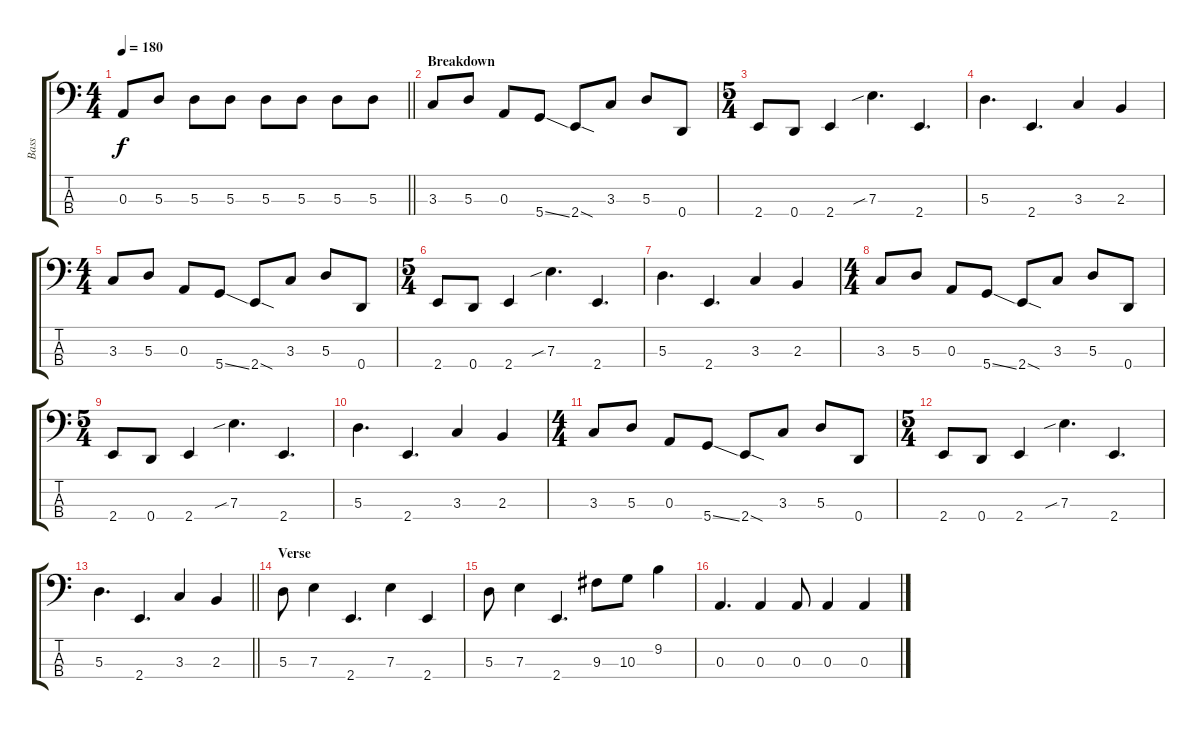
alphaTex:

\track ("Bass" "Bass") {instrument electricbassfinger}
\staff {score tabs}
\tuning (G2 D2 A1 D1) {hide}
\ts (4 4)
\tempo 180
\clef f4
\barLineRight lightlight
\ks c
0.3.8{dy f} 5.3.8 5.3.8 5.3.8 5.3.8 5.3.8 5.3.8 5.3.8 |
\section ("" "Breakdown")
3.3.8 5.3.8 0.3.8 5.4{ss}.8 2.4{sod}.8 3.3.8 5.3.8 0.4.8 |
\ts (5 4)
2.4.8 0.4.8 2.4.4 7.3{sib}.4{d} 2.4.4{d} |
5.3.4{d} 2.4.4{d} 3.3.4 2.3.4 |
\ts (4 4)
3.3.8 5.3.8 0.3.8 5.4{ss}.8 2.4{sod}.8 3.3.8 5.3.8 0.4.8 |
\ts (5 4)
2.4.8 0.4.8 2.4.4 7.3{sib}.4{d} 2.4.4{d} |
5.3.4{d} 2.4.4{d} 3.3.4 2.3.4 |
\ts (4 4)
3.3.8 5.3.8 0.3.8 5.4{ss}.8 2.4{sod}.8 3.3.8 5.3.8 0.4.8 |
\ts (5 4)
2.4.8 0.4.8 2.4.4 7.3{sib}.4{d} 2.4.4{d} |
5.3.4{d} 2.4.4{d} 3.3.4 2.3.4 |
\ts (4 4)
3.3.8 5.3.8 0.3.8 5.4{ss}.8 2.4{sod}.8 3.3.8 5.3.8 0.4.8 |
\ts (5 4)
2.4.8 0.4.8 2.4.4 7.3{sib}.4{d} 2.4.4{d} |
\barLineRight lightlight
5.3.4{d} 2.4.4{d} 3.3.4 2.3.4 |
\section ("" "Verse")
5.3.8 7.3.4 2.4.4{d} 7.3.4 2.4.4 |
5.3.8 7.3.4 2.4.4{d} 9.3.8 10.3.8 9.2.4 |
0.3.4{d} 0.3.4 0.3.8 0.3.4 0.3.4
